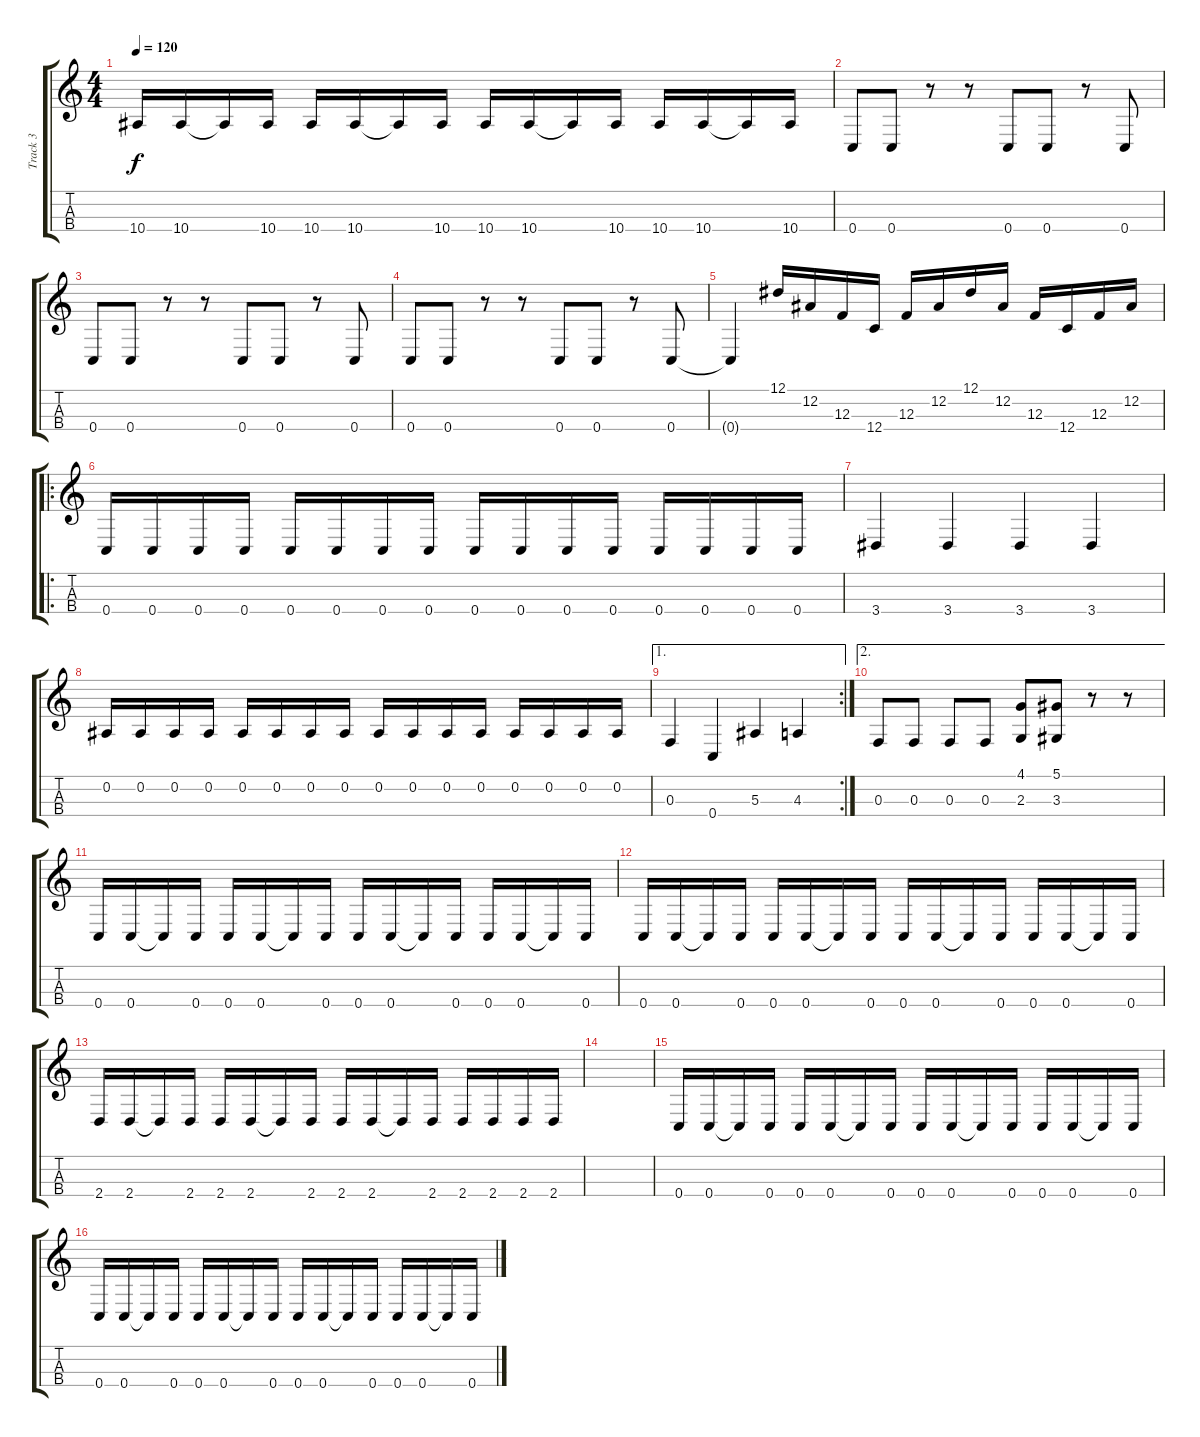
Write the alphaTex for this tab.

\track ("Track 3" "Track 3") {instrument fretlessbass}
\staff {score tabs}
\tuning (Eb3 Bb2 F2 C2) {hide}
\ts (4 4)
\tempo 120
\clef g2
\ks c
10.4.16{dy f} 10.4.16 10.4{t}.16 10.4.16 10.4.16 10.4.16 10.4{t}.16 10.4.16 10.4.16 10.4.16 10.4{t}.16 10.4.16 10.4.16 10.4.16 10.4{t}.16 10.4.16 |
0.4.8 0.4.8 r.8 r.8 0.4.8 0.4.8 r.8 0.4.8 |
0.4.8 0.4.8 r.8 r.8 0.4.8 0.4.8 r.8 0.4.8 |
0.4.8 0.4.8 r.8 r.8 0.4.8 0.4.8 r.8 0.4.8 |
0.4{t}.4 12.1.16 12.2.16 12.3.16 12.4.16 12.3.16 12.2.16 12.1.16 12.2.16 12.3.16 12.4.16 12.3.16 12.2.16 |
\ro
0.4.16 0.4.16 0.4.16 0.4.16 0.4.16 0.4.16 0.4.16 0.4.16 0.4.16 0.4.16 0.4.16 0.4.16 0.4.16 0.4.16 0.4.16 0.4.16 |
3.4.4 3.4.4 3.4.4 3.4.4 |
0.2.16 0.2.16 0.2.16 0.2.16 0.2.16 0.2.16 0.2.16 0.2.16 0.2.16 0.2.16 0.2.16 0.2.16 0.2.16 0.2.16 0.2.16 0.2.16 |
\ae 1
\rc 2
0.3.4 0.4.4 5.3.4 4.3.4 |
\ae 2
0.3.8 0.3.8 0.3.8 0.3.8 (4.1 2.3).8 (5.1 3.3).8 r.8 r.8 |
0.4.16 0.4.16 0.4{t}.16 0.4.16 0.4.16 0.4.16 0.4{t}.16 0.4.16 0.4.16 0.4.16 0.4{t}.16 0.4.16 0.4.16 0.4.16 0.4{t}.16 0.4.16 |
0.4.16 0.4.16 0.4{t}.16 0.4.16 0.4.16 0.4.16 0.4{t}.16 0.4.16 0.4.16 0.4.16 0.4{t}.16 0.4.16 0.4.16 0.4.16 0.4{t}.16 0.4.16 |
2.4.16 2.4.16 2.4{t}.16 2.4.16 2.4.16 2.4.16 2.4{t}.16 2.4.16 2.4.16 2.4.16 2.4{t}.16 2.4.16 2.4.16 2.4.16 2.4.16 2.4.16 |
|
0.4.16 0.4.16 0.4{t}.16 0.4.16 0.4.16 0.4.16 0.4{t}.16 0.4.16 0.4.16 0.4.16 0.4{t}.16 0.4.16 0.4.16 0.4.16 0.4{t}.16 0.4.16 |
0.4.16 0.4.16 0.4{t}.16 0.4.16 0.4.16 0.4.16 0.4{t}.16 0.4.16 0.4.16 0.4.16 0.4{t}.16 0.4.16 0.4.16 0.4.16 0.4{t}.16 0.4.16
